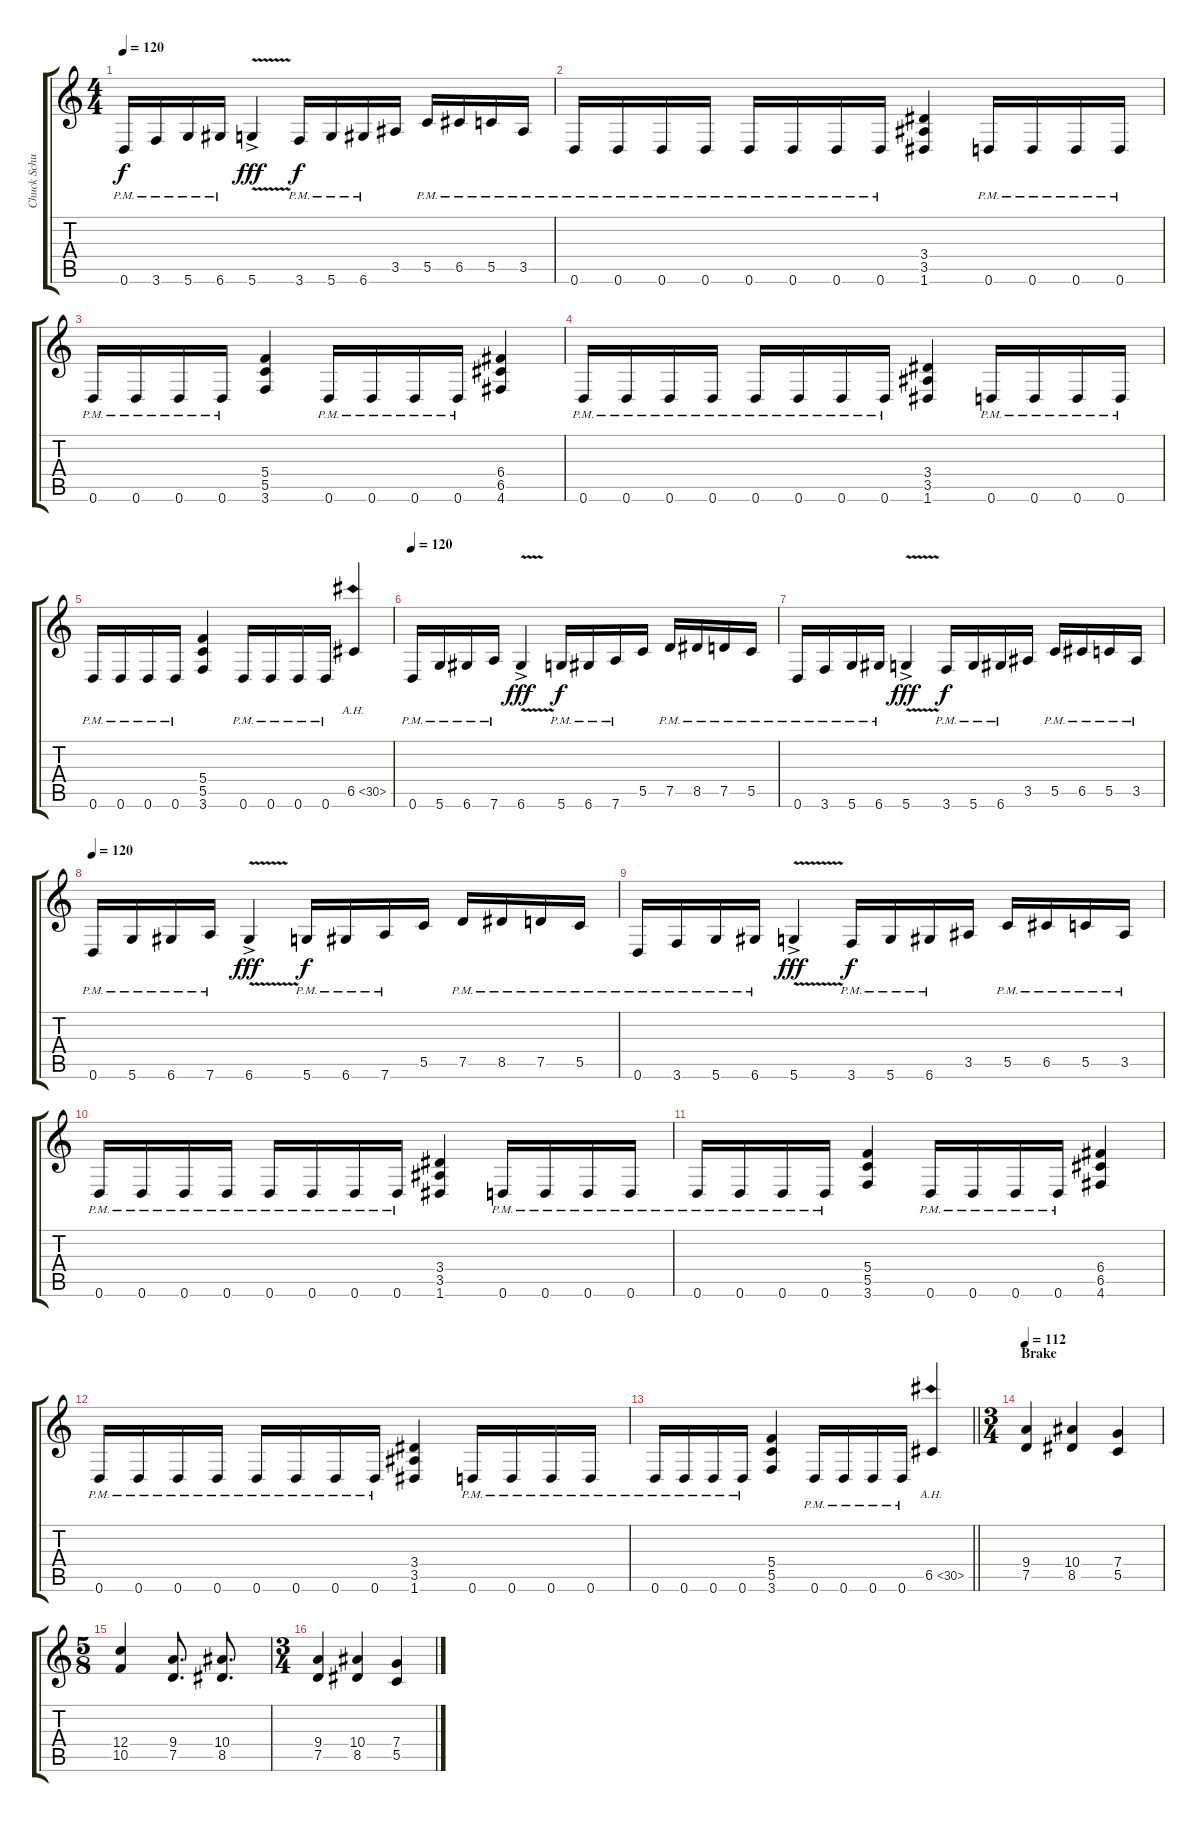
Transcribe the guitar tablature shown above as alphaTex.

\track ("Chuck Schuldiner" "Chuck Schu") {instrument distortionguitar}
\staff {score tabs}
\tuning (D4 A3 F3 C3 G2 D2) {hide}
\ts (4 4)
\tempo 120
\clef g2
\ks c
0.6{pm}.16{dy f} 3.6{pm}.16 5.6{pm}.16 6.6{pm}.16 5.6{v ac}.4{dy fff} 3.6{pm}.16{dy f} 5.6{pm}.16 6.6{pm}.16 3.5.16 5.5{pm}.16 6.5{pm}.16 5.5{pm}.16 3.5{pm}.16 |
0.6{pm}.16 0.6{pm}.16 0.6{pm}.16 0.6{pm}.16 0.6{pm}.16 0.6{pm}.16 0.6{pm}.16 0.6{pm}.16 (3.4 3.5 1.6).4 0.6{pm}.16 0.6{pm}.16 0.6{pm}.16 0.6{pm}.16 |
0.6{pm}.16 0.6{pm}.16 0.6{pm}.16 0.6{pm}.16 (5.4 5.5 3.6).4 0.6{pm}.16 0.6{pm}.16 0.6{pm}.16 0.6{pm}.16 (6.4 6.5 4.6).4 |
0.6{pm}.16 0.6{pm}.16 0.6{pm}.16 0.6{pm}.16 0.6{pm}.16 0.6{pm}.16 0.6{pm}.16 0.6{pm}.16 (3.4 3.5 1.6).4 0.6{pm}.16 0.6{pm}.16 0.6{pm}.16 0.6{pm}.16 |
0.6{pm}.16 0.6{pm}.16 0.6{pm}.16 0.6{pm}.16 (5.4 5.5 3.6).4 0.6{pm}.16 0.6{pm}.16 0.6{pm}.16 0.6{pm}.16 6.5{ah 24}.4 |
\tempo 120
0.6{pm}.16 5.6{pm}.16 6.6{pm}.16 7.6{pm}.16 6.6{v ac}.4{dy fff} 5.6{pm}.16{dy f} 6.6{pm}.16 7.6{pm}.16 5.5.16 7.5{pm}.16 8.5{pm}.16 7.5{pm}.16 5.5{pm}.16 |
0.6{pm}.16 3.6{pm}.16 5.6{pm}.16 6.6{pm}.16 5.6{v ac}.4{dy fff} 3.6{pm}.16{dy f} 5.6{pm}.16 6.6{pm}.16 3.5.16 5.5{pm}.16 6.5{pm}.16 5.5{pm}.16 3.5{pm}.16 |
\tempo 120
0.6{pm}.16 5.6{pm}.16 6.6{pm}.16 7.6{pm}.16 6.6{v ac}.4{dy fff} 5.6{pm}.16{dy f} 6.6{pm}.16 7.6{pm}.16 5.5.16 7.5{pm}.16 8.5{pm}.16 7.5{pm}.16 5.5{pm}.16 |
0.6{pm}.16 3.6{pm}.16 5.6{pm}.16 6.6{pm}.16 5.6{v ac}.4{dy fff} 3.6{pm}.16{dy f} 5.6{pm}.16 6.6{pm}.16 3.5.16 5.5{pm}.16 6.5{pm}.16 5.5{pm}.16 3.5{pm}.16 |
0.6{pm}.16 0.6{pm}.16 0.6{pm}.16 0.6{pm}.16 0.6{pm}.16 0.6{pm}.16 0.6{pm}.16 0.6{pm}.16 (3.4 3.5 1.6).4 0.6{pm}.16 0.6{pm}.16 0.6{pm}.16 0.6{pm}.16 |
0.6{pm}.16 0.6{pm}.16 0.6{pm}.16 0.6{pm}.16 (5.4 5.5 3.6).4 0.6{pm}.16 0.6{pm}.16 0.6{pm}.16 0.6{pm}.16 (6.4 6.5 4.6).4 |
0.6{pm}.16 0.6{pm}.16 0.6{pm}.16 0.6{pm}.16 0.6{pm}.16 0.6{pm}.16 0.6{pm}.16 0.6{pm}.16 (3.4 3.5 1.6).4 0.6{pm}.16 0.6{pm}.16 0.6{pm}.16 0.6{pm}.16 |
\barLineRight lightlight
0.6{pm}.16 0.6{pm}.16 0.6{pm}.16 0.6{pm}.16 (5.4 5.5 3.6).4 0.6{pm}.16 0.6{pm}.16 0.6{pm}.16 0.6{pm}.16 6.5{ah 24}.4 |
\ts (3 4)
\section ("" "Brake")
\tempo 112
(9.4 7.5).4 (10.4 8.5).4 (7.4 5.5).4 |
\ts (5 8)
(12.4 10.5).4 (9.4 7.5).8{d} (10.4 8.5).8{d} |
\ts (3 4)
(9.4 7.5).4 (10.4 8.5).4 (7.4 5.5).4
